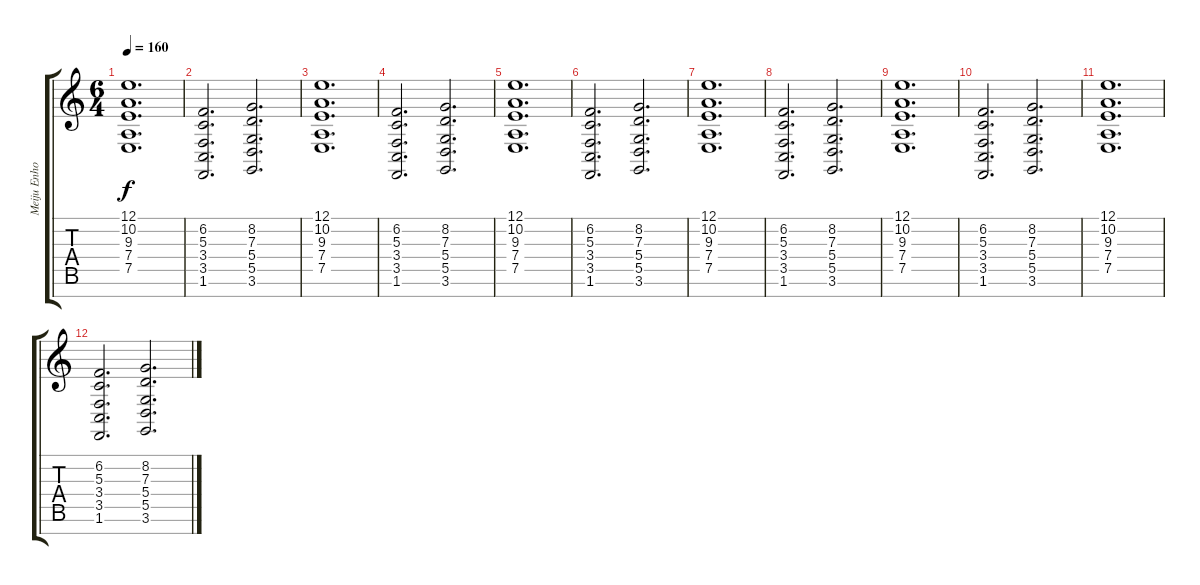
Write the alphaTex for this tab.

\track ("Meiju Enho II" "Meiju Enho") {instrument oboe}
\staff {score tabs}
\tuning (E4 B3 G3 D3 A2 E2 B1) {hide}
\ts (6 4)
\tempo 160
\clef g2
\ks c
(12.1 10.2 9.3 7.4 7.5).1{d dy f} |
(6.2 5.3 3.4 3.5 1.6).2{d} (8.2 7.3 5.4 5.5 3.6).2{d} |
(12.1 10.2 9.3 7.4 7.5).1{d} |
(6.2 5.3 3.4 3.5 1.6).2{d} (8.2 7.3 5.4 5.5 3.6).2{d} |
(12.1 10.2 9.3 7.4 7.5).1{d} |
(6.2 5.3 3.4 3.5 1.6).2{d} (8.2 7.3 5.4 5.5 3.6).2{d} |
(12.1 10.2 9.3 7.4 7.5).1{d} |
(6.2 5.3 3.4 3.5 1.6).2{d} (8.2 7.3 5.4 5.5 3.6).2{d} |
(12.1 10.2 9.3 7.4 7.5).1{d} |
(6.2 5.3 3.4 3.5 1.6).2{d} (8.2 7.3 5.4 5.5 3.6).2{d} |
(12.1 10.2 9.3 7.4 7.5).1{d} |
(6.2 5.3 3.4 3.5 1.6).2{d} (8.2 7.3 5.4 5.5 3.6).2{d}
